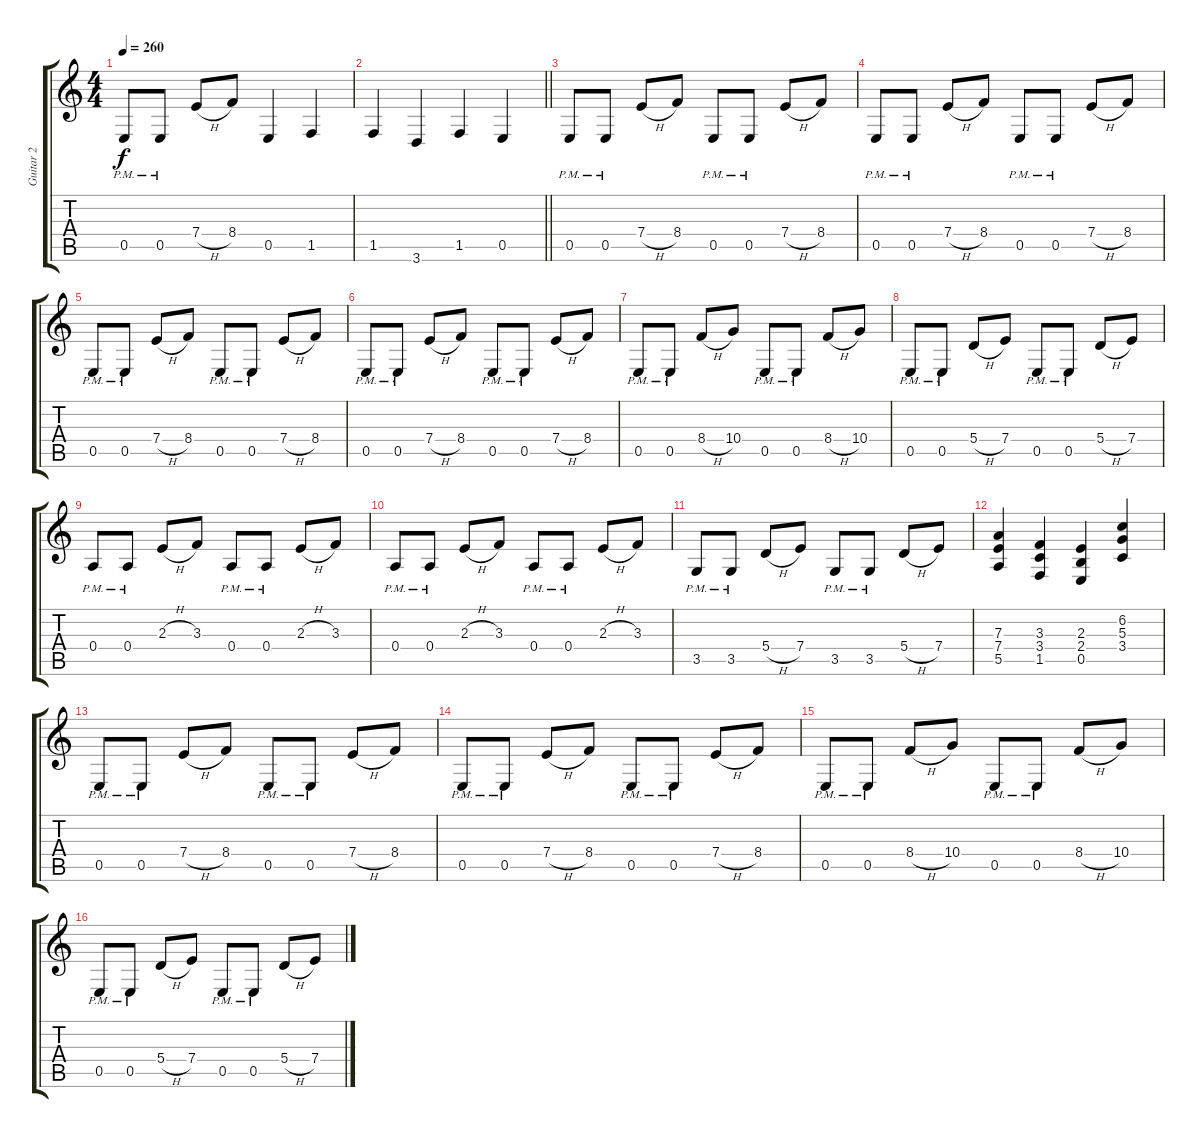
\track ("Guitar 2" "Guitar 2") {instrument distortionguitar}
\staff {score tabs}
\tuning (B3 Gb3 D3 A2 E2 B1) {hide}
\ts (4 4)
\tempo 260
\clef g2
\ks c
0.5{pm}.8{dy f} 0.5{pm}.8 7.4{h}.8 8.4.8 0.5.4 1.5.4 |
\barLineRight lightlight
1.5.4 3.6.4 1.5.4 0.5.4 |
0.5{pm}.8 0.5{pm}.8 7.4{h}.8 8.4.8 0.5{pm}.8 0.5{pm}.8 7.4{h}.8 8.4.8 |
0.5{pm}.8 0.5{pm}.8 7.4{h}.8 8.4.8 0.5{pm}.8 0.5{pm}.8 7.4{h}.8 8.4.8 |
0.5{pm}.8 0.5{pm}.8 7.4{h}.8 8.4.8 0.5{pm}.8 0.5{pm}.8 7.4{h}.8 8.4.8 |
0.5{pm}.8 0.5{pm}.8 7.4{h}.8 8.4.8 0.5{pm}.8 0.5{pm}.8 7.4{h}.8 8.4.8 |
0.5{pm}.8 0.5{pm}.8 8.4{h}.8 10.4.8 0.5{pm}.8 0.5{pm}.8 8.4{h}.8 10.4.8 |
0.5{pm}.8 0.5{pm}.8 5.4{h}.8 7.4.8 0.5{pm}.8 0.5{pm}.8 5.4{h}.8 7.4.8 |
0.4{pm}.8 0.4{pm}.8 2.3{h}.8 3.3.8 0.4{pm}.8 0.4{pm}.8 2.3{h}.8 3.3.8 |
0.4{pm}.8 0.4{pm}.8 2.3{h}.8 3.3.8 0.4{pm}.8 0.4{pm}.8 2.3{h}.8 3.3.8 |
3.5{pm}.8 3.5{pm}.8 5.4{h}.8 7.4.8 3.5{pm}.8 3.5{pm}.8 5.4{h}.8 7.4.8 |
(7.3 7.4 5.5).4 (3.3 3.4 1.5).4 (2.3 2.4 0.5).4 (6.2 5.3 3.4).4 |
0.5{pm}.8 0.5{pm}.8 7.4{h}.8 8.4.8 0.5{pm}.8 0.5{pm}.8 7.4{h}.8 8.4.8 |
0.5{pm}.8 0.5{pm}.8 7.4{h}.8 8.4.8 0.5{pm}.8 0.5{pm}.8 7.4{h}.8 8.4.8 |
0.5{pm}.8 0.5{pm}.8 8.4{h}.8 10.4.8 0.5{pm}.8 0.5{pm}.8 8.4{h}.8 10.4.8 |
0.5{pm}.8 0.5{pm}.8 5.4{h}.8 7.4.8 0.5{pm}.8 0.5{pm}.8 5.4{h}.8 7.4.8
